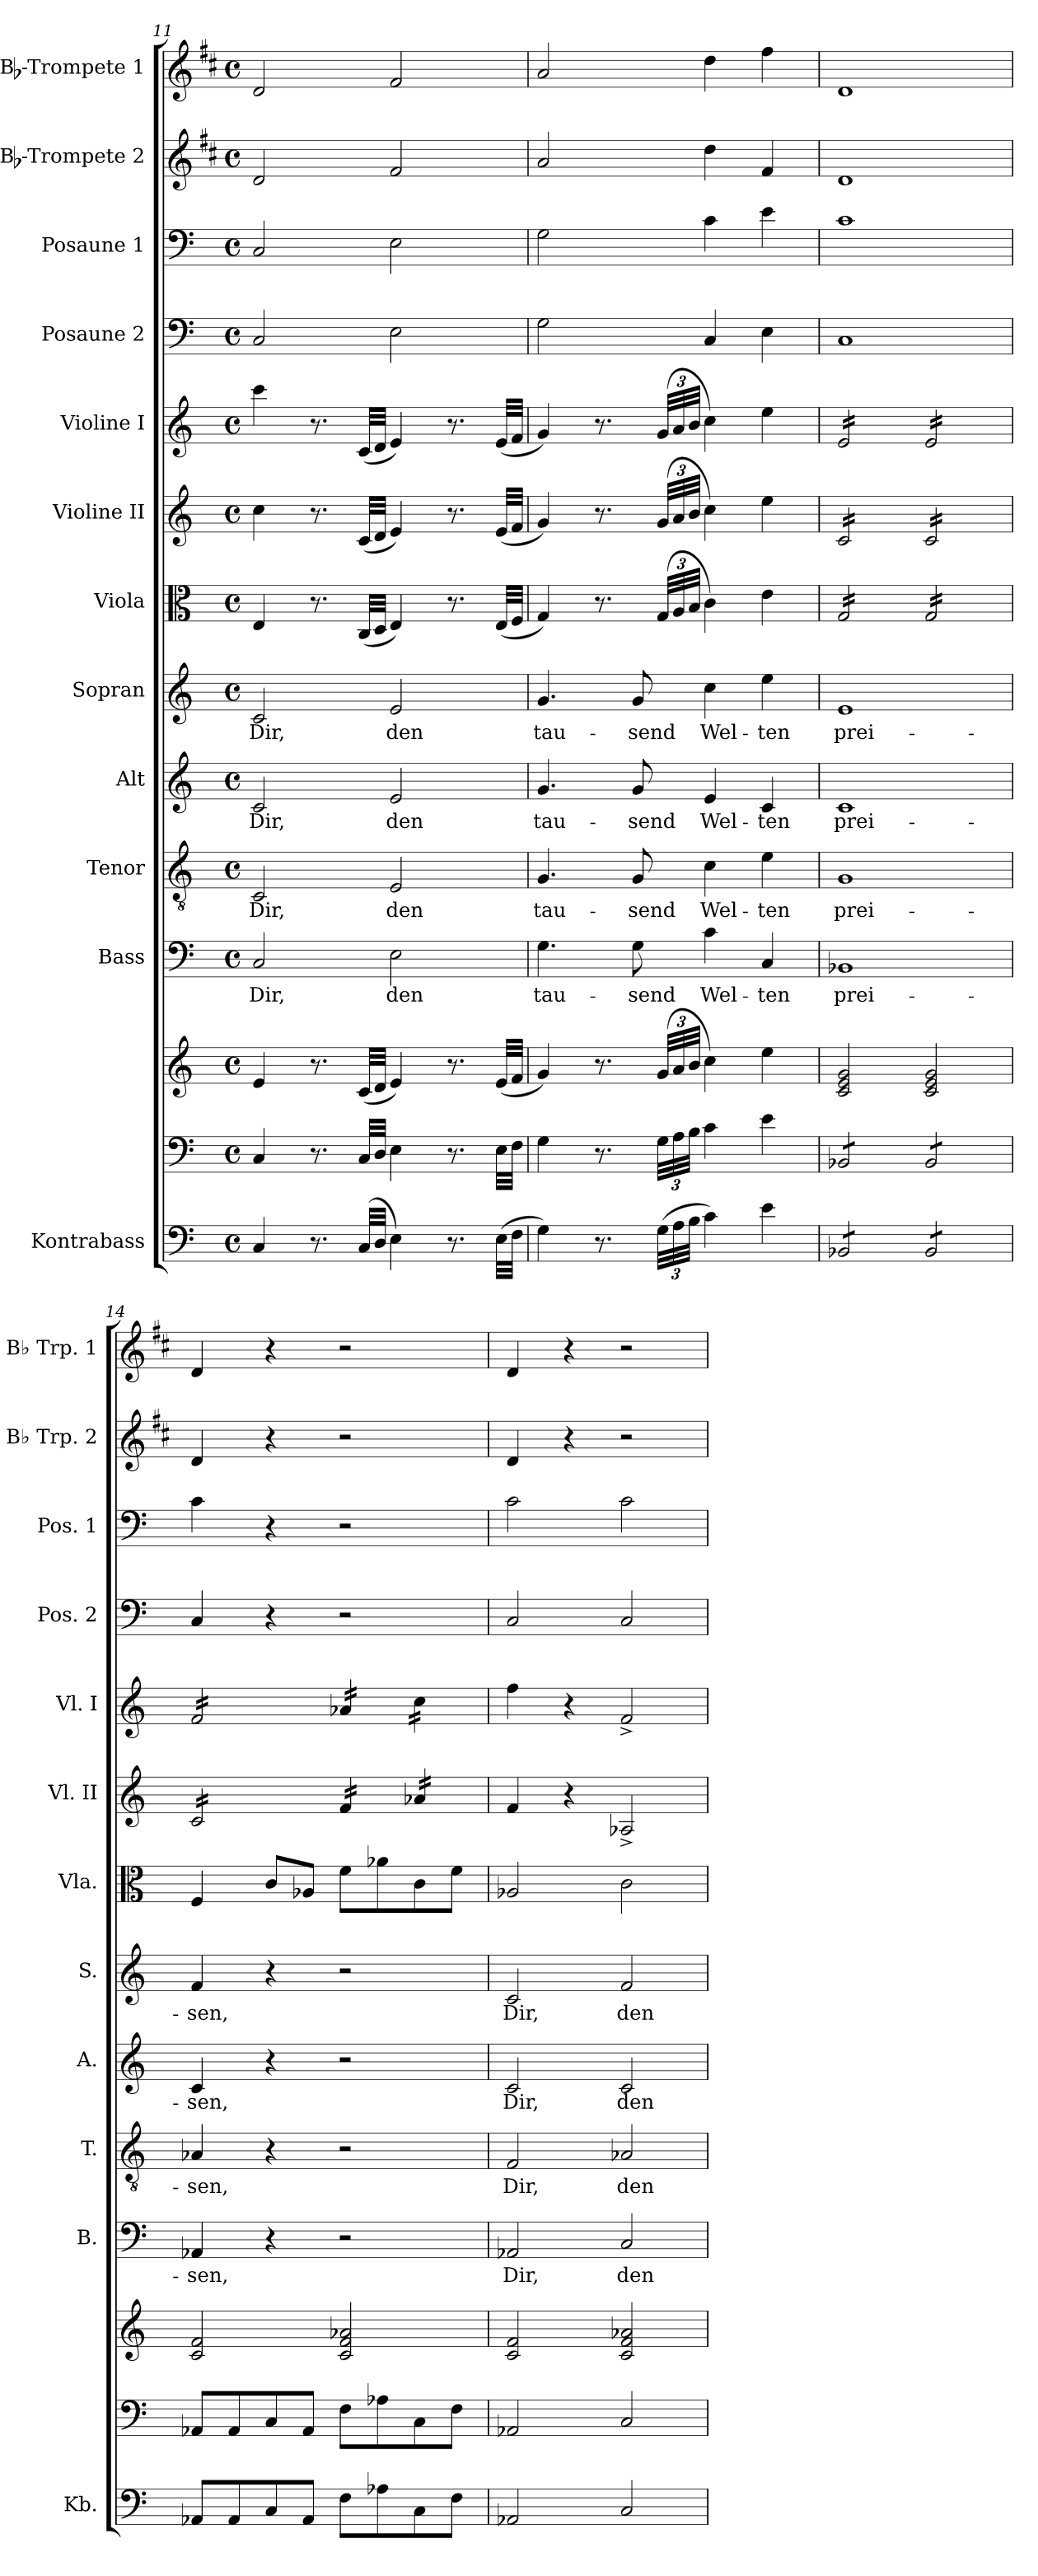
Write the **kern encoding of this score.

**kern	**kern	**kern	**kern	**text	**kern	**text	**kern	**text	**kern	**text	**kern	**kern	**kern	**kern	**kern	**kern	**kern
*part13	*part12	*part12	*part11	*part11	*part10	*part10	*part9	*part9	*part8	*part8	*part7	*part6	*part5	*part4	*part3	*part2	*part1
*staff14	*staff13	*staff12	*staff11	*staff11	*staff10	*staff10	*staff9	*staff9	*staff8	*staff8	*staff7	*staff6	*staff5	*staff4	*staff3	*staff2	*staff1
*I"Kontrabass	*	*	*I"Bass	*	*I"Tenor	*	*I"Alt	*	*I"Sopran	*	*I"Viola	*I"Violine II	*I"Violine I	*I"Posaune 2	*I"Posaune 1	*I"Bb-Trompete 2	*I"Bb-Trompete 1
*I'Kb.	*	*	*I'B.	*	*I'T.	*	*I'A.	*	*I'S.	*	*I'Vla.	*I'Vl. II	*I'Vl. I	*I'Pos. 2	*I'Pos. 1	*I'Bb Trp. 2	*I'Bb Trp. 1
*clefF4	*clefF4	*clefG2	*clefF4	*	*clefGv2	*	*clefG2	*	*clefG2	*	*clefC3	*clefG2	*clefG2	*clefF4	*clefF4	*clefG2	*clefG2
*ITrd7c12	*	*	*	*	*	*	*	*	*	*	*	*	*	*	*	*ITrd1c2	*ITrd1c2
*k[]	*k[]	*k[]	*k[]	*	*k[]	*	*k[]	*	*k[]	*	*k[]	*k[]	*k[]	*k[]	*k[]	*k[]	*k[]
*C:	*C:	*C:	*C:	*	*C:	*	*C:	*	*C:	*	*C:	*C:	*C:	*C:	*C:	*C:	*C:
*M4/4	*M4/4	*M4/4	*M4/4	*	*M4/4	*	*M4/4	*	*M4/4	*	*M4/4	*M4/4	*M4/4	*M4/4	*M4/4	*M4/4	*M4/4
*met(c)	*met(c)	*met(c)	*met(c)	*	*met(c)	*	*met(c)	*	*met(c)	*	*met(c)	*met(c)	*met(c)	*met(c)	*met(c)	*met(c)	*met(c)
=11	=11	=11	=11	=11	=11	=11	=11	=11	=11	=11	=11	=11	=11	=11	=11	=11	=11
!	!	!	!	!LO:LY:b	!	!LO:LY:b	!	!LO:LY:b	!	!LO:LY:b	!	!	!	!	!	!	!
4CC/	4C/	4e/	2C/	Dir,	2C/	Dir,	2c/	Dir,	2c/	Dir,	4E/	4cc\	4ccc\	2C/	2C/	2c/	2c/
8.r	8.r	8.r	.	.	.	.	.	.	.	.	8.r	8.r	8.r	.	.	.	.
(>32CC/LLL	32C/LLL	(<32c/LLL	.	.	.	.	.	.	.	.	(<32C/LLL	(<32c/LLL	(<32c/LLL	.	.	.	.
32DD/JJJ	32D/JJJ	32d/JJJ	.	.	.	.	.	.	.	.	32D/JJJ	32d/JJJ	32d/JJJ	.	.	.	.
!	!	!	!	!LO:LY:b	!	!LO:LY:b	!	!LO:LY:b	!	!LO:LY:b	!	!	!	!	!	!	!
4EE\)	4E\	4e/)	2E\	den	2E/	den	2e/	den	2e/	den	4E/)	4e/)	4e/)	2E\	2E\	2e/	2e/
8.r	8.r	8.r	.	.	.	.	.	.	.	.	8.r	8.r	8.r	.	.	.	.
(>32EE\LLL	32E\LLL	(<32e/LLL	.	.	.	.	.	.	.	.	(<32E/LLL	(<32e/LLL	(<32e/LLL	.	.	.	.
32FF\JJJ	32F\JJJ	32f/JJJ	.	.	.	.	.	.	.	.	32F/JJJ	32f/JJJ	32f/JJJ	.	.	.	.
=12	=12	=12	=12	=12	=12	=12	=12	=12	=12	=12	=12	=12	=12	=12	=12	=12	=12
!	!	!	!	!LO:LY:b	!	!LO:LY:b	!	!LO:LY:b	!	!LO:LY:b	!	!	!	!	!	!	!
4GG\)	4G\	4g/)	4.G\	tau-	4.G/	tau-	4.g/	tau-	4.g/	tau-	4G/)	4g/)	4g/)	2G\	2G\	2g/	2g/
8.r	8.r	8.r	.	.	.	.	.	.	.	.	8.r	8.r	8.r	.	.	.	.
!	!	!	!	!LO:LY:b	!	!LO:LY:b	!	!LO:LY:b	!	!LO:LY:b	!	!	!	!	!	!	!
.	.	.	8G\	-send	8G/	-send	8g/	-send	8g/	-send	.	.	.	.	.	.	.
*	*	*Xbrackettup	*	*	*	*	*	*	*	*	*Xbrackettup	*Xbrackettup	*	*	*	*	*
(>48GG\LLL	48G\LLL	(<48g/LLL	.	.	.	.	.	.	.	.	(<48G/LLL	(<48g/LLL	(<48g/LLL	.	.	.	.
48AA\	48A\	48a/	.	.	.	.	.	.	.	.	48A/	48a/	48a/	.	.	.	.
48BB\JJJ	48B\JJJ	48b/JJJ	.	.	.	.	.	.	.	.	48B/JJJ	48b/JJJ	48b/JJJ	.	.	.	.
!	!	!	!	!LO:LY:b	!	!LO:LY:b	!	!LO:LY:b	!	!LO:LY:b	!	!	!	!	!	!	!
4C\)	4c\	4cc\)	4c\	Wel-	4c\	Wel-	4e/	Wel-	4cc\	Wel-	4c\)	4cc\)	4cc\)	4C/	4c\	4cc\	4cc\
!	!	!	!	!LO:LY:b	!	!LO:LY:b	!	!LO:LY:b	!	!LO:LY:b	!	!	!	!	!	!	!
4E\	4e\	4ee\	4C/	-ten	4e\	-ten	4c/	-ten	4ee\	-ten	4e\	4ee\	4ee\	4E\	4e\	4e/	4ee\
=13	=13	=13	=13	=13	=13	=13	=13	=13	=13	=13	=13	=13	=13	=13	=13	=13	=13
!	!	!	!	!LO:LY:b	!	!LO:LY:b	!	!LO:LY:b	!	!LO:LY:b	!	!	!	!	!	!	!
*tremolo	*	*	*	*	*	*	*	*	*	*	*	*	*	*	*	*	*
*	*tremolo	*	*	*	*	*	*	*	*	*	*	*	*	*	*	*	*
*	*	*	*	*	*	*	*	*	*	*	*tremolo	*	*	*	*	*	*
*	*	*	*	*	*	*	*	*	*	*	*	*tremolo	*	*	*	*	*
*	*	*	*	*	*	*	*	*	*	*	*	*	*tremolo	*	*	*	*
8BBB-X/L	8BB-X/L	2c/ 2e/ 2g/	1BB-X	prei-	1G	prei-	1c	prei-	1e	prei-	16G/LL	16c/LL	16e/LL	1C	1c	1c	1c
.	.	.	.	.	.	.	.	.	.	.	16G/	16c/	16e/	.	.	.	.
8BBB-X/	8BB-X/	.	.	.	.	.	.	.	.	.	16G/	16c/	16e/	.	.	.	.
.	.	.	.	.	.	.	.	.	.	.	16G/	16c/	16e/	.	.	.	.
8BBB-X/	8BB-X/	.	.	.	.	.	.	.	.	.	16G/	16c/	16e/	.	.	.	.
.	.	.	.	.	.	.	.	.	.	.	16G/	16c/	16e/	.	.	.	.
8BBB-X/J	8BB-X/J	.	.	.	.	.	.	.	.	.	16G/	16c/	16e/	.	.	.	.
.	.	.	.	.	.	.	.	.	.	.	16G/JJ	16c/JJ	16e/JJ	.	.	.	.
8BBB-/L	8BB-/L	2c/ 2e/ 2g/	.	.	.	.	.	.	.	.	16G/LL	16c/LL	16e/LL	.	.	.	.
.	.	.	.	.	.	.	.	.	.	.	16G/	16c/	16e/	.	.	.	.
8BBB-/	8BB-/	.	.	.	.	.	.	.	.	.	16G/	16c/	16e/	.	.	.	.
.	.	.	.	.	.	.	.	.	.	.	16G/	16c/	16e/	.	.	.	.
8BBB-/	8BB-/	.	.	.	.	.	.	.	.	.	16G/	16c/	16e/	.	.	.	.
.	.	.	.	.	.	.	.	.	.	.	16G/	16c/	16e/	.	.	.	.
8BBB-/J	8BB-/J	.	.	.	.	.	.	.	.	.	16G/	16c/	16e/	.	.	.	.
*	*Xtremolo	*	*	*	*	*	*	*	*	*	*	*	*	*	*	*	*
*Xtremolo	*	*	*	*	*	*	*	*	*	*	*	*	*	*	*	*	*
.	.	.	.	.	.	.	.	.	.	.	16G/JJ	16c/JJ	16e/JJ	.	.	.	.
*	*	*	*	*	*	*	*	*	*	*	*Xtremolo	*	*	*	*	*	*
=14	=14	=14	=14	=14	=14	=14	=14	=14	=14	=14	=14	=14	=14	=14	=14	=14	=14
!	!	!	!	!LO:LY:b	!	!LO:LY:b	!	!LO:LY:b	!	!LO:LY:b	!	!	!	!	!	!	!
8AAA-X/L	8AA-X/L	2c/ 2f/	4AA-X/	-sen,	4A-X/	-sen,	4c/	-sen,	4f/	-sen,	4F/	16c/LL	16f/LL	4C/	4c\	4c/	4c/
.	.	.	.	.	.	.	.	.	.	.	.	16c/	16f/	.	.	.	.
8AAA-/	8AA-/	.	.	.	.	.	.	.	.	.	.	16c/	16f/	.	.	.	.
.	.	.	.	.	.	.	.	.	.	.	.	16c/	16f/	.	.	.	.
8CC/	8C/	.	4r	.	4r	.	4r	.	4r	.	8c/L	16c/	16f/	4r	4r	4r	4r
.	.	.	.	.	.	.	.	.	.	.	.	16c/	16f/	.	.	.	.
8AAA-/J	8AA-/J	.	.	.	.	.	.	.	.	.	8A-X/J	16c/	16f/	.	.	.	.
.	.	.	.	.	.	.	.	.	.	.	.	16c/JJ	16f/JJ	.	.	.	.
8FF\L	8F\L	2c/ 2f/ 2a-X/	2r	.	2r	.	2r	.	2r	.	8f\L	16f/LL	16a-X/LL	2r	2r	2r	2r
.	.	.	.	.	.	.	.	.	.	.	.	16f/	16a-X/	.	.	.	.
8AA-X\	8A-X\	.	.	.	.	.	.	.	.	.	8a-X\	16f/	16a-X/	.	.	.	.
.	.	.	.	.	.	.	.	.	.	.	.	16f/JJ	16a-X/JJ	.	.	.	.
8CC\	8C\	.	.	.	.	.	.	.	.	.	8c\	16a-X/LL	16cc\LL	.	.	.	.
.	.	.	.	.	.	.	.	.	.	.	.	16a-X/	16cc\	.	.	.	.
8FF\J	8F\J	.	.	.	.	.	.	.	.	.	8f\J	16a-X/	16cc\	.	.	.	.
.	.	.	.	.	.	.	.	.	.	.	.	16a-X/JJ	16cc\JJ	.	.	.	.
*	*	*	*	*	*	*	*	*	*	*	*	*	*Xtremolo	*	*	*	*
*	*	*	*	*	*	*	*	*	*	*	*	*Xtremolo	*	*	*	*	*
=15	=15	=15	=15	=15	=15	=15	=15	=15	=15	=15	=15	=15	=15	=15	=15	=15	=15
!	!	!	!	!LO:LY:b	!	!LO:LY:b	!	!LO:LY:b	!	!LO:LY:b	!	!	!	!	!	!	!
2AAA-X/	2AA-X/	2c/ 2f/	2AA-X/	Dir,	2F/	Dir,	2c/	Dir,	2c/	Dir,	2A-X/	4f/	4ff\	2C/	2c\	4c/	4c/
.	.	.	.	.	.	.	.	.	.	.	.	4r	4r	.	.	4r	4r
!	!	!	!	!LO:LY:b	!	!LO:LY:b	!	!LO:LY:b	!	!LO:LY:b	!	!	!	!	!	!	!
2CC/	2C/	2c/ 2f/ 2a-X/	2C/	den	2A-X/	den	2c/	den	2f/	den	2c\	2A-X^</	2f^</	2C/	2c\	2r	2r
=	=	=	=	=	=	=	=	=	=	=	=	=	=	=	=	=	=
*-	*-	*-	*-	*-	*-	*-	*-	*-	*-	*-	*-	*-	*-	*-	*-	*-	*-
